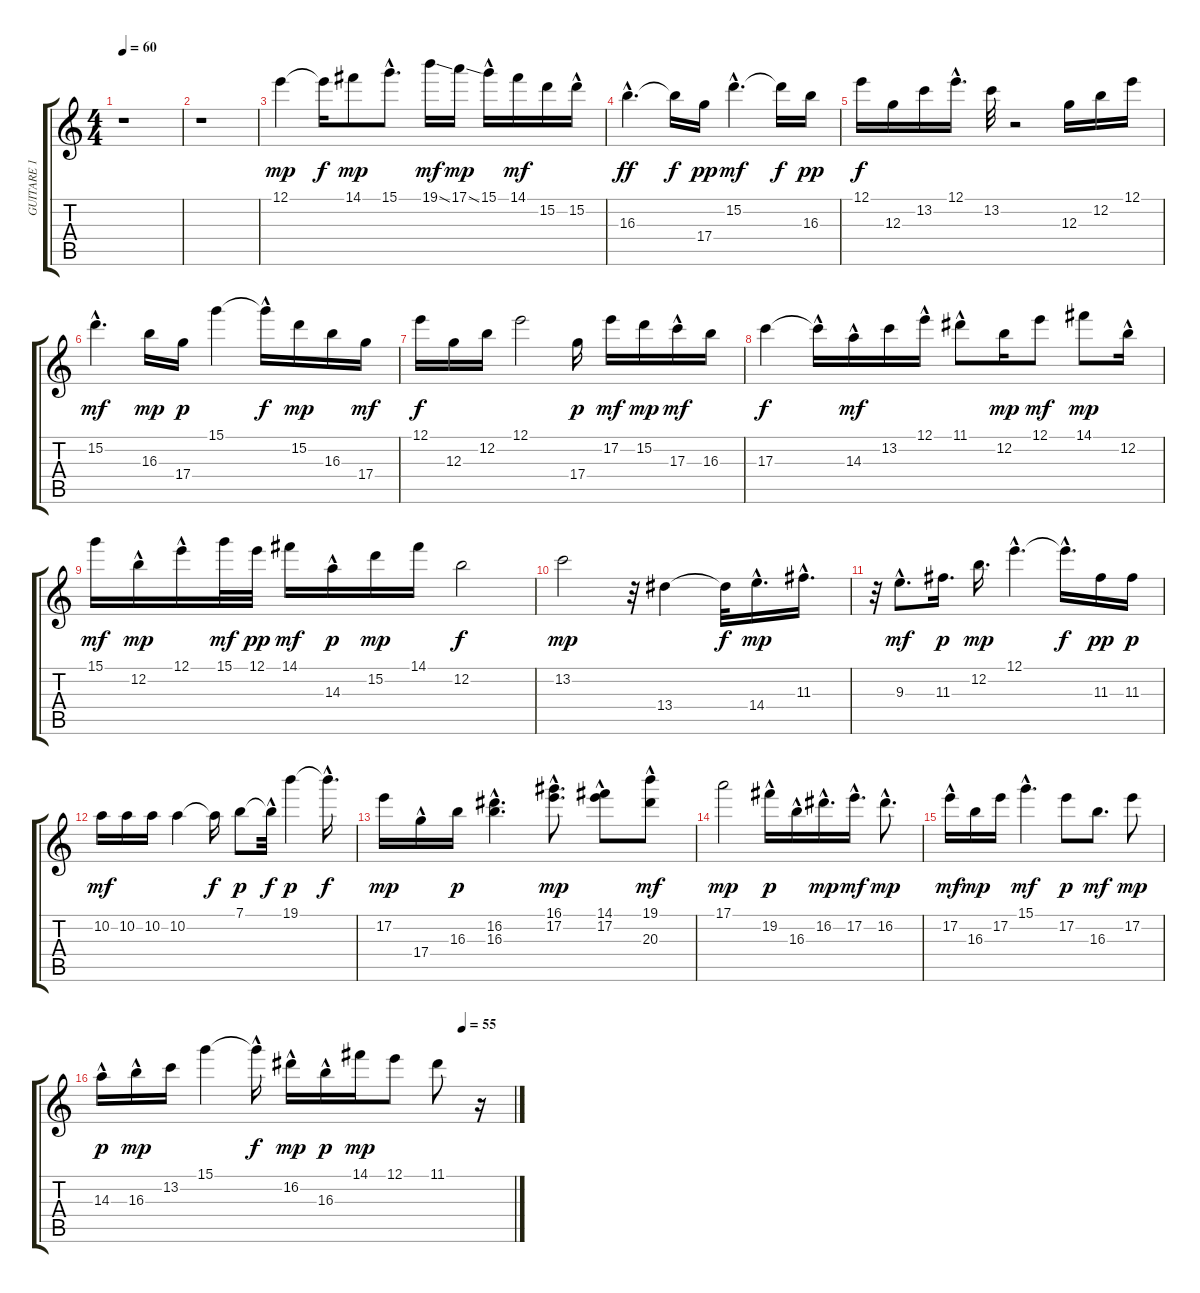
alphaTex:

\track ("GUITARE 1" "GUITARE 1") {instrument electricguitarjazz}
\staff {score tabs}
\tuning (E4 B3 G3 D3 A2 E2) {hide}
\ts (4 4)
\tempo 60
\clef g2
\ks c
r.1{dy mp} |
r.1 |
12.1.4 12.1{t}.16{dy f} 14.1.8{dy mp} 15.1{hac}.8{d} 19.1{ss}.16{dy mf} 17.1{ss}.16{dy mp} 15.1{hac}.16 14.1.16{dy mf} 15.2.16 15.2{hac}.16 |
16.3{hac}.4{d dy ff} 16.3{t}.16{dy f} 17.4.16{dy pp} 15.2{hac}.4{d dy mf} 15.2{t}.16{dy f} 16.3.16{dy pp} |
12.1.16{dy f} 12.3.16 13.2.16 12.1{hac}.16{d} 13.2.32 r.2 12.3.16 12.2.16 12.1.16 |
15.2{hac}.4{d dy mf} 16.3.16{dy mp} 17.4.16{dy p} 15.1.4 15.1{hac t}.16{dy f} 15.2.16{dy mp} 16.3.16 17.4.16{dy mf} |
12.1.16{dy f} 12.3.16 12.2.16 12.1.2 17.4.16{dy p} 17.2.16{dy mf} 15.2.16{dy mp} 17.3{hac}.16{dy mf} 16.3.16 |
17.3.4{dy f} 17.3{hac t}.16 14.3{hac}.16{dy mf} 13.2.16 12.1{hac}.16 11.1{hac}.8 12.2.16{dy mp} 12.1.8{dy mf} 14.1.8{dy mp} 12.2{hac}.16 |
15.1.16{dy mf} 12.2{hac}.16{dy mp} 12.1{hac}.16 15.1.32{dy mf} 12.1.32{dy pp} 14.1.16{dy mf} 14.3{hac}.16{dy p} 15.2.16{dy mp} 14.1.16 12.2.2{dy f} |
13.2.2{dy mp} r.32 13.4.4 13.4{t}.32{dy f} 14.4{hac}.16{d dy mp} 11.3{hac}.16{d} |
r.32 9.3{hac}.8{d dy mf} 11.3.16{d dy p} 12.2.16{d dy mp} 12.1{hac}.4{d} 12.1{hac t}.16{d dy f} 11.3.16{dy pp} 11.3.16{dy p} |
10.2.16{dy mf} 10.2.16 10.2.16 10.2.4 10.2{t}.16{dy f} 7.1.8{dy p} 7.1{hac t}.32{dy f} 19.1.4{dy p} 19.1{hac t}.16{d dy f} |
17.2.16{dy mp} 17.4{hac}.16 16.3.16{dy p} (16.2 16.3{hac}).4{d} (16.1 17.2{hac}).8{d dy mp} (14.1{hac} 17.2).8 (19.1{hac} 20.3).8{dy mf} |
17.1.2{dy mp} 19.2{hac}.16{dy p} 16.3{hac}.16 16.2{hac}.16{d dy mp} 17.2{hac}.16{d dy mf} 16.2{hac}.8{d dy mp} |
17.2{hac}.16{dy mf} 16.3.16{dy mp} 17.2.16 15.1{hac}.4{d dy mf} 17.2.8{dy p} 16.3.8{d dy mf} 17.2.8{dy mp} |
\tempo (55 0.875)
14.3{hac}.16{dy p} 16.3{hac}.16{dy mp} 13.2.16 15.1.4 15.1{hac t}.16{dy f} 16.2{hac}.16{dy mp} 16.3{hac}.16{dy p} 14.1.16{dy mp} 12.1.8 11.1.8 r.16
